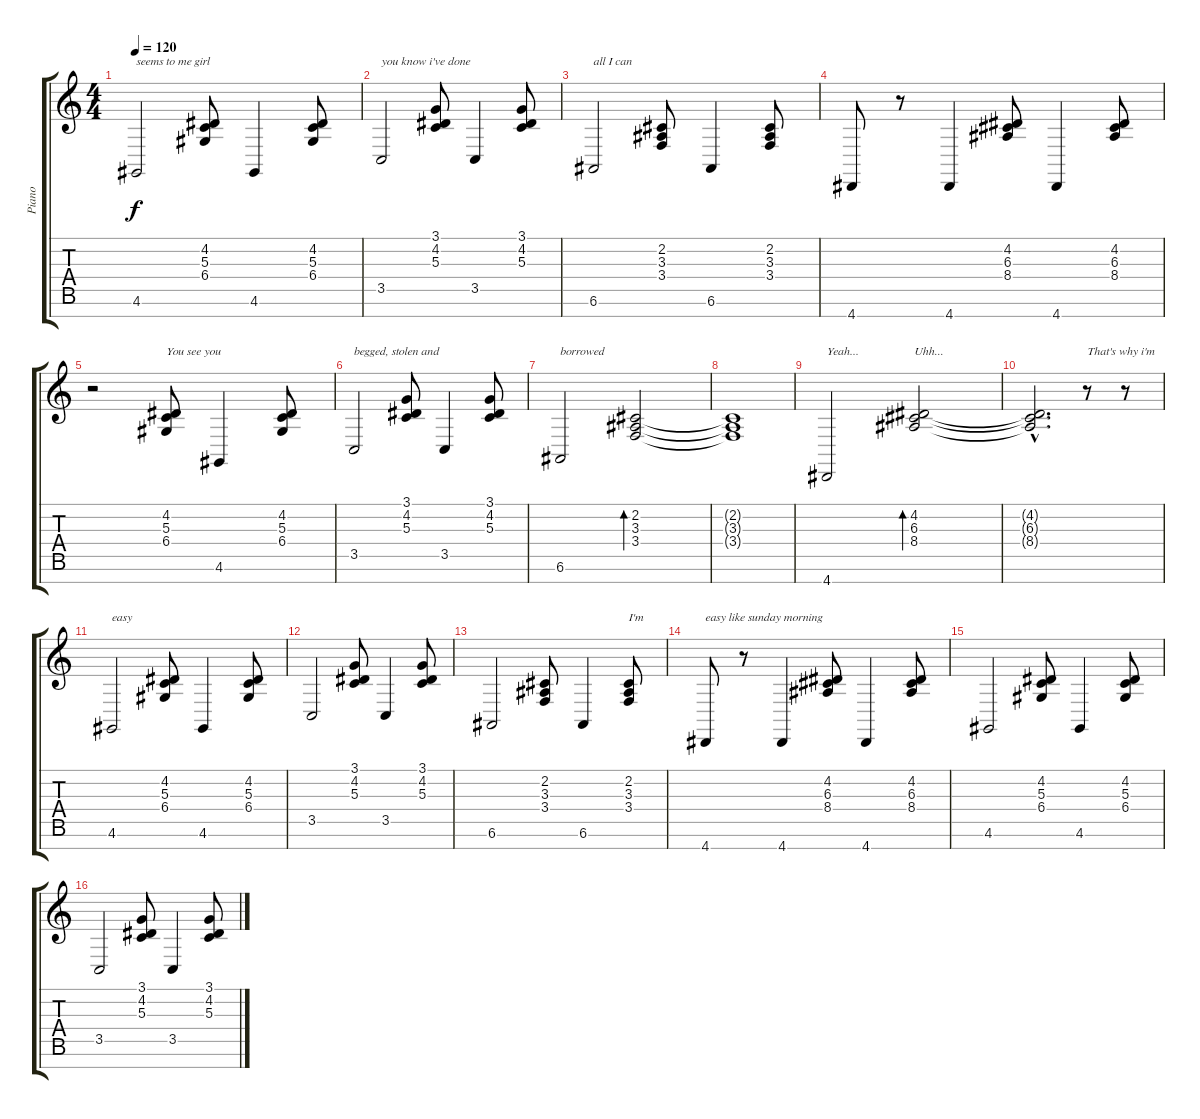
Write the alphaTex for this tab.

\track ("Piano" "Piano") {instrument acousticgrandpiano}
\staff {score tabs}
\tuning (E4 B3 G3 D3 A2 E2 B1) {hide}
\ts (4 4)
\tempo 120
\clef g2
\ks c
4.6.2{txt "seems to me girl " dy f} (4.2 5.3 6.4).8 4.6.4 (4.2 5.3 6.4).8 |
3.5.2{txt "you know i've done"} (3.1 4.2 5.3).8 3.5.4 (3.1 4.2 5.3).8 |
6.6.2{txt "all I can"} (2.2 3.3 3.4).8 6.6.4 (2.2 3.3 3.4).8 |
4.7.8 r.8 4.7.4 (4.2 6.3 8.4).8 4.7.4 (4.2 6.3 8.4).8 |
r.2 (4.2 5.3 6.4).8{txt "You see you"} 4.6.4 (4.2 5.3 6.4).8 |
3.5.2{txt "begged, stolen and"} (3.1 4.2 5.3).8 3.5.4 (3.1 4.2 5.3).8 |
6.6.2{txt "borrowed"} (2.2 3.3 3.4).2{bd 480} |
(2.2{t} 3.3{t} 3.4{t}).1 |
4.7.2{txt "Yeah..."} (4.2 6.3 8.4).2{bd 480 txt "Uhh..."} |
(4.2{hac t} 6.3{hac t} 8.4{hac t}).2{d} r.8{txt "That's why i'm"} r.8 |
4.6.2{txt "easy"} (4.2 5.3 6.4).8 4.6.4 (4.2 5.3 6.4).8 |
3.5.2 (3.1 4.2 5.3).8 3.5.4 (3.1 4.2 5.3).8 |
6.6.2 (2.2 3.3 3.4).8 6.6.4 (2.2 3.3 3.4).8{txt "I'm"} |
4.7.8{txt "easy like sunday morning"} r.8 4.7.4 (4.2 6.3 8.4).8 4.7.4 (4.2 6.3 8.4).8 |
4.6.2 (4.2 5.3 6.4).8 4.6.4 (4.2 5.3 6.4).8 |
3.5.2 (3.1 4.2 5.3).8 3.5.4 (3.1 4.2 5.3).8
